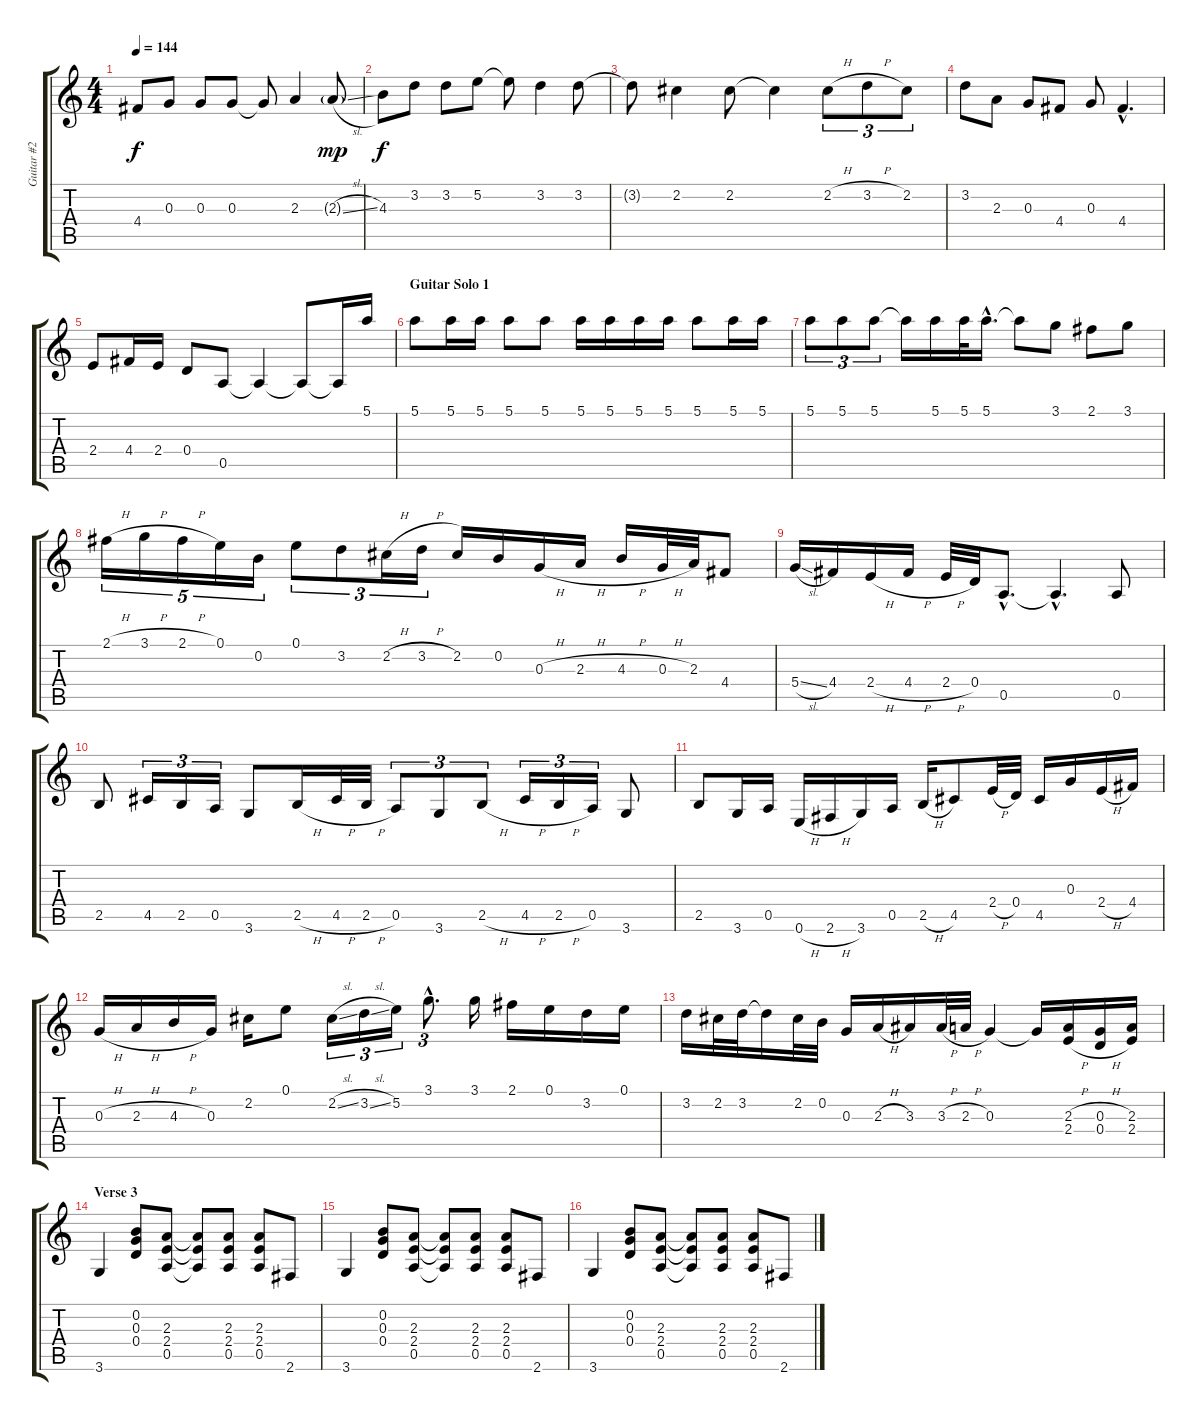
\track ("Guitar #2 - 12 String" "Guitar #2 ") {instrument electricguitarclean}
\staff {score tabs}
\tuning (E4 B3 G3 D3 A2 E2) {hide}
\ts (4 4)
\tempo 144
\clef g2
\ks c
4.4{t}.8{dy f} 0.3.8 0.3.8 0.3.8 0.3{t}.8 2.3.4 2.3{sl g}.8{dy mp} |
4.3.8{dy f} 3.2.8 3.2.8 5.2.8 5.2{t}.8 3.2.4 3.2.8 |
3.2{t}.8 2.2.4 2.2.8 2.2{t}.4 2.2{h}.8{tu (3 2)} 3.2{h}.8{tu (3 2)} 2.2.8{tu (3 2)} |
3.2.8 2.3.8 0.3.8 4.4.8 0.3.8 4.4{hac}.4{d} |
2.4.8 4.4.16 2.4.16 0.4.8 0.5.8 0.5{t}.4 0.5{t}.8 0.5{t}.16 5.1.16 |
\section ("" "Guitar Solo 1")
5.1.8 5.1.16 5.1.16 5.1.8 5.1.8 5.1.16 5.1.16 5.1.16 5.1.16 5.1.8 5.1.16 5.1.16 |
5.1.8{tu (3 2)} 5.1.8{tu (3 2)} 5.1.8{tu (3 2)} 5.1{t}.16 5.1.16 5.1.32 5.1{hac}.16{d} 5.1{t}.8 3.1.8 2.1.8 3.1.8 |
2.1{h}.16{tu (5 4)} 3.1{h}.16{tu (5 4)} 2.1{h}.16{tu (5 4)} 0.1.16{tu (5 4)} 0.2.16{tu (5 4)} 0.1.8{tu (3 2)} 3.2.8{tu (3 2)} 2.2{h}.16{tu (3 2)} 3.2{h}.16{tu (3 2)} 2.2.16 0.2.16 0.3{h}.16 2.3{h}.16 4.3{h}.16 0.3{h}.32 2.3.32 4.4.8 |
5.4{sl}.16 4.4.16 2.4{h}.16 4.4{h}.16 2.4{h}.32 0.4.32 0.5{hac}.8{d} 0.5{hac t}.4{d} 0.5.8 |
2.5.8 4.5.16{tu (3 2)} 2.5.16{tu (3 2)} 0.5.16{tu (3 2)} 3.6.8 2.5{h}.16 4.5{h}.32 2.5{h}.32 0.5.8{tu (3 2)} 3.6.8{tu (3 2)} 2.5{h}.8{tu (3 2)} 4.5{h}.16{tu (3 2)} 2.5{h}.16{tu (3 2)} 0.5.16{tu (3 2)} 3.6.8 |
2.5.8 3.6.16 0.5.16 0.6{h}.16 2.6{h}.16 3.6.16 0.5.16 2.5{h}.16 4.5.8 2.4{h}.32 0.4.32 4.5.16 0.3.16 2.4{h}.16 4.4.16 |
0.3{h}.16 2.3{h}.16 4.3{h}.16 0.3.16 2.2.16 0.1.8 2.2{sl}.16{tu (3 2)} 3.2{sl}.16{tu (3 2)} 5.2.16{tu (3 2)} 3.1{hac}.8{d tu (3 2)} 3.1.16 2.1.16 0.1.16 3.2.16 0.1.16 |
3.2.16 2.2.32 3.2.32 3.2{t}.16 2.2.32 0.2.32 0.3.16 2.3{h}.16 3.3.16 3.3{h}.32 2.3{h}.32 0.3.4 0.3{t}.16 (2.3{h} 2.4{h}).16 (0.3{h} 0.4{h}).16 (2.3 2.4).16 |
\section ("" "Verse 3")
3.6.4 (0.2 0.3 0.4).8 (2.3 2.4 0.5).8 (2.3{t} 2.4{t} 0.5{t}).8 (2.3 2.4 0.5).8 (2.3 2.4 0.5).8 2.6.8 |
3.6.4 (0.2 0.3 0.4).8 (2.3 2.4 0.5).8 (2.3{t} 2.4{t} 0.5{t}).8 (2.3 2.4 0.5).8 (2.3 2.4 0.5).8 2.6.8 |
3.6.4 (0.2 0.3 0.4).8 (2.3 2.4 0.5).8 (2.3{t} 2.4{t} 0.5{t}).8 (2.3 2.4 0.5).8 (2.3 2.4 0.5).8 2.6.8
